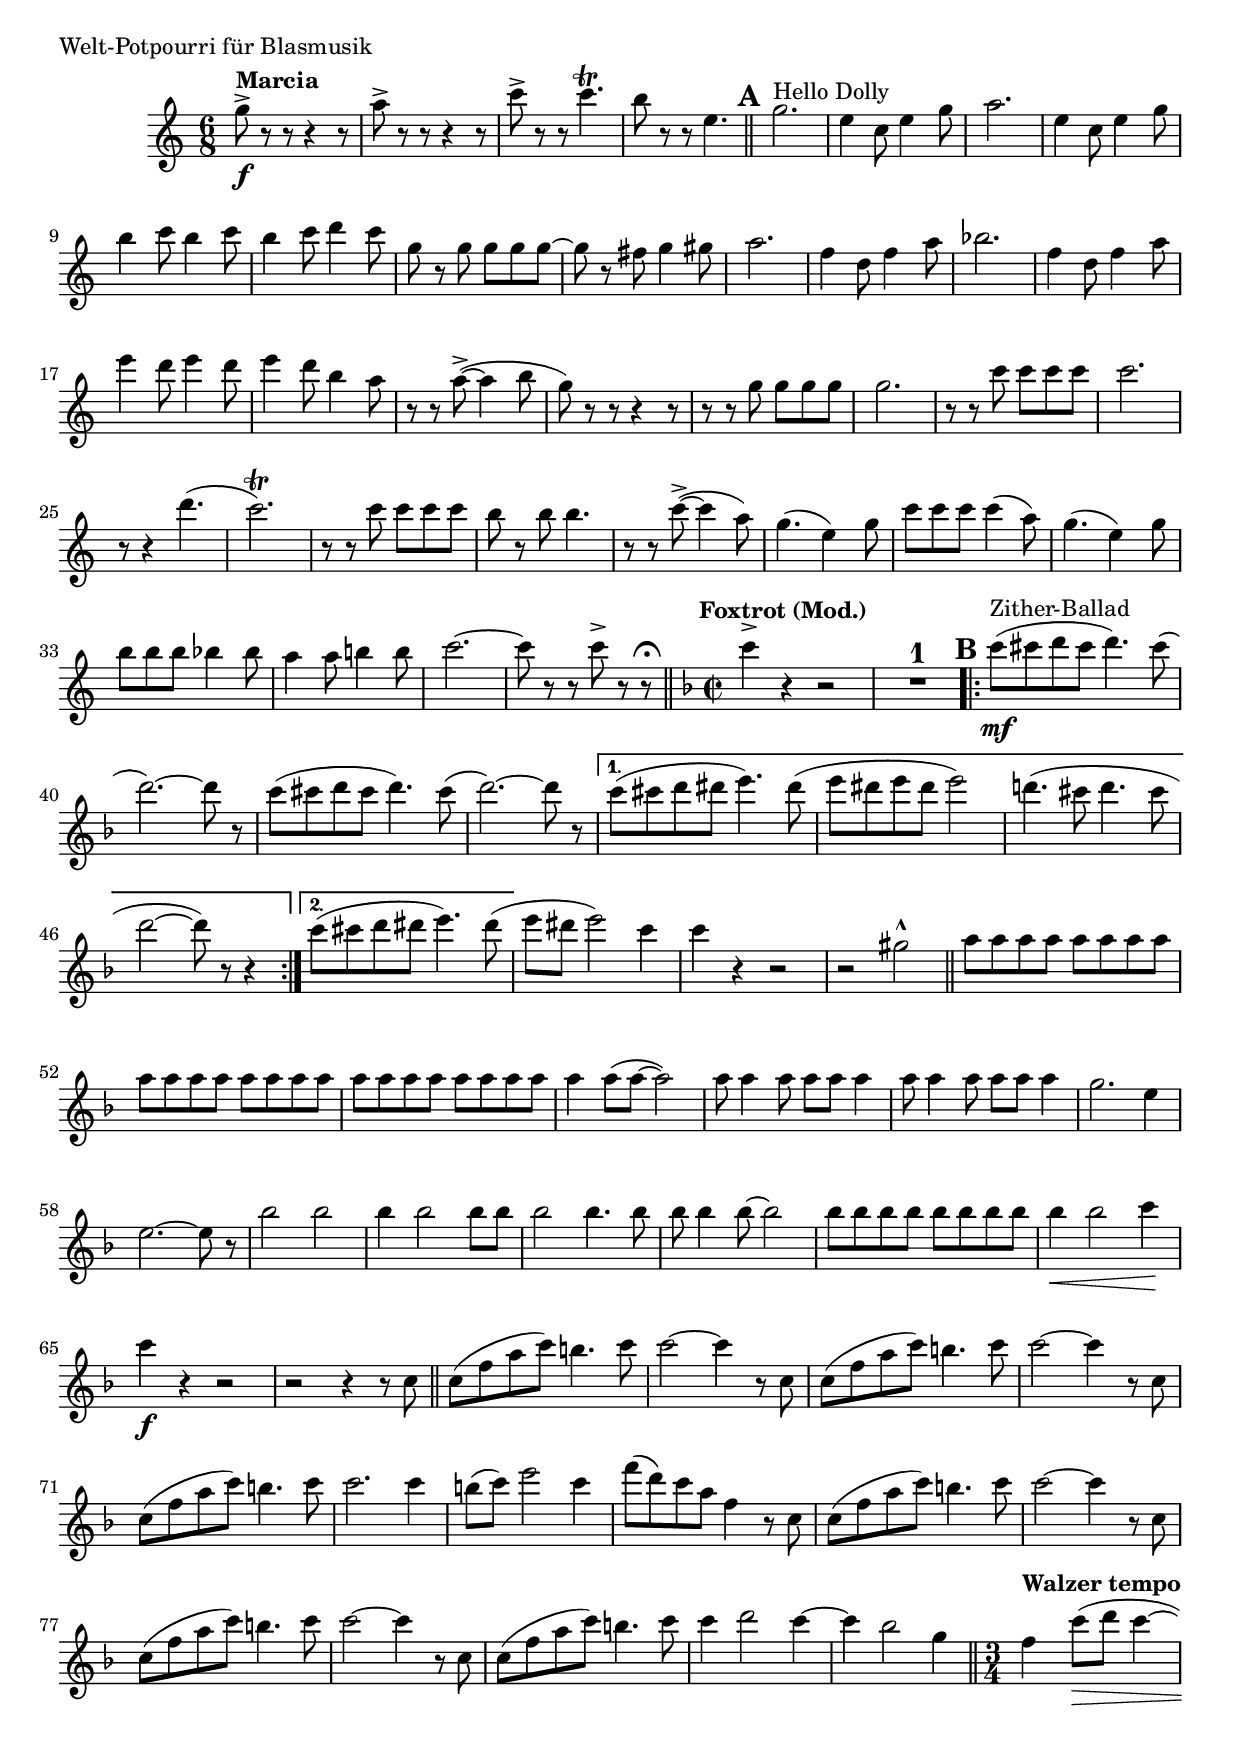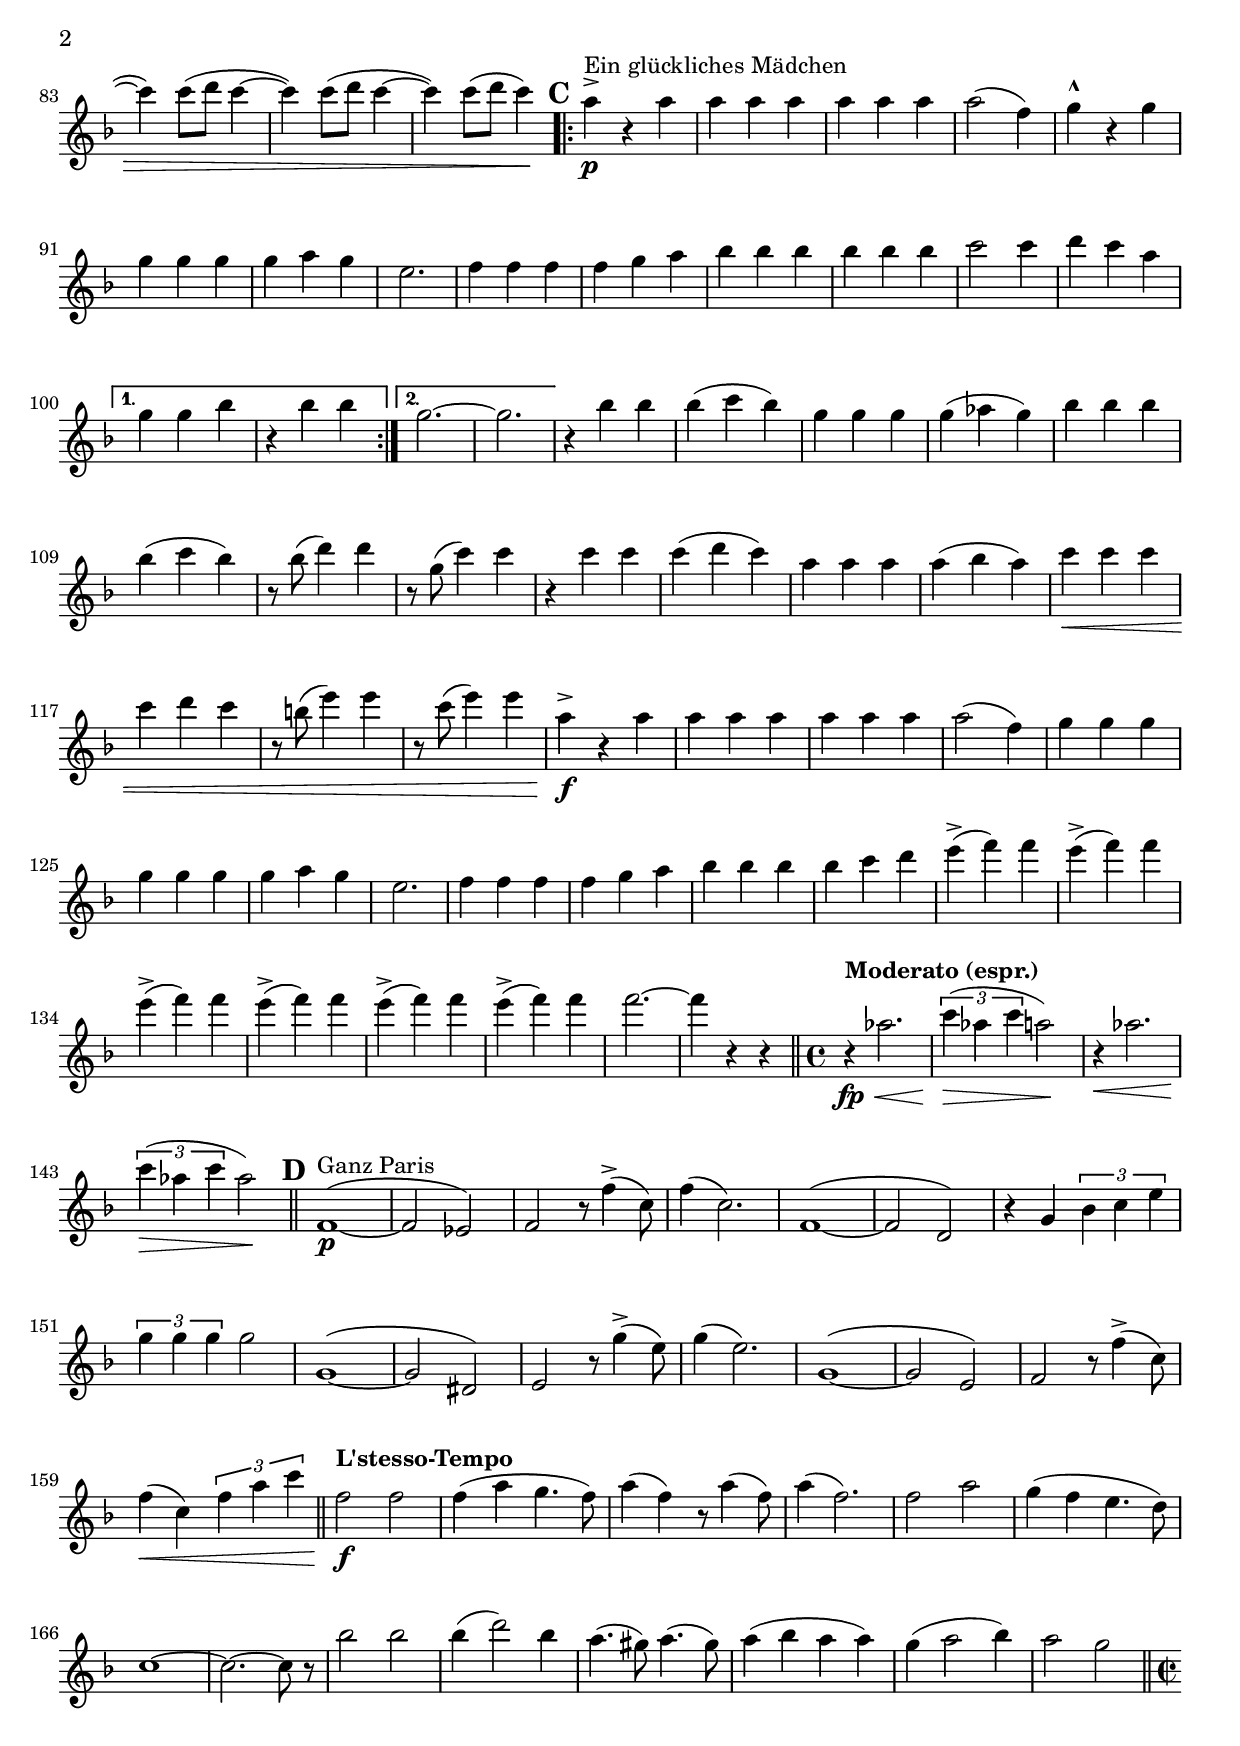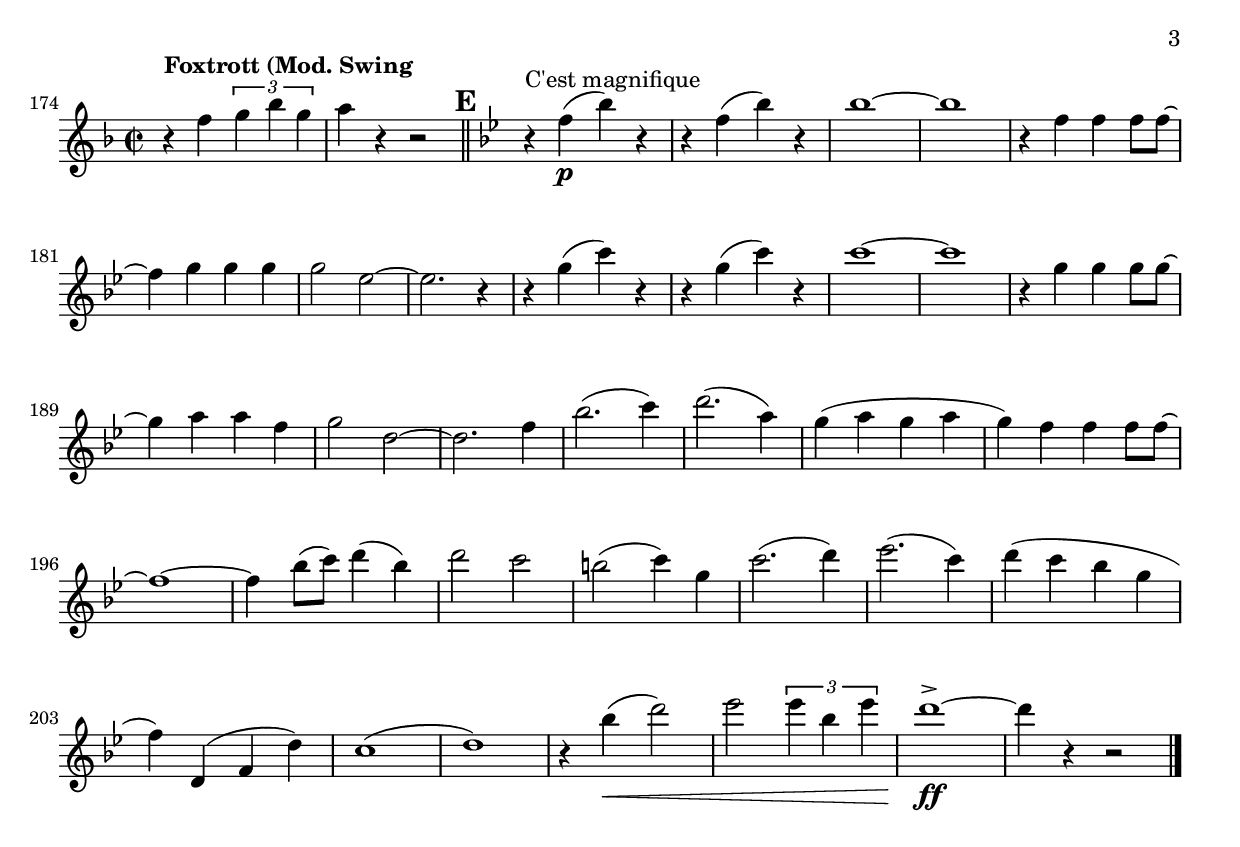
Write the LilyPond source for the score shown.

\version "2.18.0"
% When ready to include in collection:	1. Comment out top section with \Include file(s)
%					2. \midi section if present.
%Comment out from here
%{
\include "../../../Includes/Polis_format.ily"

%...to here
%}
    \score {

    	    % Svenska Polisens Marschbok
    \relative c'' {
    	    \time 6/8 \key c \major \clef treble
    	    \override TupletBracket.direction = #UP
    	    \set Score.markFormatter = #format-mark-circle-numbers    	    
    	    g'8->\f^\markup {\bold {Marcia}} r r r4 r8 |a-> r r r4 r8 
    	    c-> r r c4.\trill |b8 r r e,4.  
    	    \bar "||"
    	    
%Rehearsal Mark 1.
	    \mark \default
    	    g2.^\markup {Hello Dolly}
    	    e4 c8 e4 g8 |a2. |e4 c8 e4 g8 |b4 c8 b4 c8 |b4 c8 d4 c8 
    	    g r g g g g~ |g r fis g4 gis8 |a2. |f4 d8 f4 a8 |bes2. |f4 d8 f4 a8
    	    e' 4 d8 e4 d8 |e4 d8 b4 a8 |r r a8~-> (a4 b8 |g) r r r4 r8 
    	    r r g g g g |g2. |r8 r c c c c |c2. |r8 r4 d4. ( |c2.\trill )
    	    r8 r c c c c |b r b b4. |r8 r c~-> (c4 a8) |g4. (e4) g8 
    	    c c c c4 (a8) |g4. (e4) g8
    	    \override Script #'padding = #1
    	    b b b bes4 bes8 |a4 a8 b!4 b8 |c2.~ |c8 r r c-> r r \fermata   	    
%    	    \mark \markup { \musicglyph #"scripts.ufermata" }
    	    \bar "||" 
\key f \major \time 2/2
	    c4->^\markup {\bold {\halign #0 Foxtrot (Mod.)}} r r2 
	    R1^\markup {\normalsize\number 1}

%Rehearsal Mark 2.
	    \mark \default
	    \repeat volta 2 {
	        c8\mf^\markup {Zither-Ballad} (cis d cis d4.) cis8 ( |d2.~) d8 r 
	    c8 (cis d cis d4.) cis8 ( |d2.~) d8 r }    
	    \alternative {
	    	    {c8 (cis d dis e4.) dis8 ( |e dis e dis e2) 
	    	     d!4. (cis8 d4. cis8 |d2~ d8) r r4 }
	    	    {c8 (cis d dis e4.) dis8 (}
	    }
	    	    	    
	    e dis e2) c4 |c4 r r2 |r2 gis-^  \bar "||"	    	   	    
	    \repeat unfold 6 {a8 a a a} |a4 a8 (a~ a2) 
	    \repeat unfold 2 {a8 a4 a8 a a a4} |g2. e4 |e2.~ e8 r
	    bes'2 bes |bes4 bes2 bes8 bes |bes2 bes4. bes8 |bes bes4 bes8~ bes2 
	    \repeat unfold 4 {bes8 bes}
	    bes4\< bes2 c4\! |c\f r r2 |r r4 r8 c, \bar "||"
	    c (f a c) b4. c8 |c2~ c4 r8 c,
	    c (f a c) b4. c8 |c2~ c4 r8 c, |c (f a c) b4. c8 |c2. c4 
	    b8 (c) e2 c4 |f8 (d) c a f4 r8 c |c (f a c) b4. c8 |c2~ c4 r8 c,
	    c (f a c) b4. c8 |c2~ c4 r8 c, |c (f a c) b4. c8 |c4 d2 c4~ 
	    c bes2 g4 \bar "||"
\time 3/4
	    f4^\markup {\bold {Walzer tempo}} c'8\> (d c4~ |c) c8 (d c4~ 
	    c) c8 (d c4~ |c) c8 (d c4)\!
	    
%Rehearsal Mark 3.
	    \mark \default
	    \repeat volta 2 {
	    	    a4->\p^\markup {\concat {"Ein gl" \char#252 "ckliches M" 
	    	    \char#228 "dchen"}} r a |a4 a a |a a a
	    	    a2 (f4) |g-^ r g |g g g |g a g |e2. |f4 f f |f g a 
	    	    bes bes bes |bes bes bes |c2 c4 |d c a }
	    	    \alternative {
	    	    	    {g g bes |r bes bes}
	    	    	    {g2.~ |g }
	    	    } 
	   r4 bes bes |bes (c bes) |g g g |g (aes g) |bes bes bes |bes (c bes) 
	   r8 bes (d4) d
	   r8 g, (c4) c |r4 c c |c (d c)
	   a a a |a (bes a) |c\< c c |c d c 
	   r8 b (e4) e |r8 c (e4) e |a,->\f r a |a a a |a a a |a2 (f4) 
	   g g g |g g g |g a g |e2. |f4 f f |f g a |bes bes bes |bes c d 
	   \repeat unfold 6 {e-> (f) f} |f2.~ |f4 r r
	   \bar "||"
	   
	   \time 4/4
	   r4\fp\<^\markup {\bold {Moderato (espr.)}} aes,2. 
	   \tuplet 3/2 {c4\> (aes c} a2\!) |r4\< aes2. 
	   \tuplet 3/2 {c4\> (aes c} aes2\!)
	   \bar "||"
	   
%Rehearsal Mark 4.
	   \mark \default
	   \slurUp
	   f,1~\p^\markup {Ganz Paris} ( |f2 ees) |f r8 f'4-> (c8) |f4 (c2.)
	   f,1~ ( |f2 d) |r4 g \tuplet 3/2 {bes c e} |\tuplet 3/2 {g g g} g2
	   g,1~ ( |g2 dis) |e r8 g'4-> (e8) |g4 (e2.) |g,1~ ( |g2 e) 
	   f2 r8 f'4-> (c8) |f4\< (c) \tuplet 3/2 {f a c} 
	   \bar "||" 
	   f,2\f^\markup {\bold {L'stesso-Tempo}} f |f4 (a g4. f8) 
	   a4 (f) r8 a4 (f8) |a4 (f2.) |f2 a |g4 (f e4. d8) |c1~ 
	   c2.~ c8 r |bes'2 bes |bes4 (d2) bes4 |a4. (gis8) a4. (gis8) 
	   a4 (bes a a) |g4 (a2 bes4) |a2 g 
	   \bar "||"
\pageBreak	   
	   \time 2/2
	   r4^\markup {\bold {Foxtrott (Mod. Swing}} f \tuplet 3/2 {g bes g} 
	   a r r2 \bar "||"
	   

%Rehearsal Mark 5.
	   \mark \default
	   \key bes \major
	   r4^\markup {C'est magnifique} f\p (bes) r |r4 f (bes) r |bes1~ |bes  
	   r4 f f f8 f~ |f4 g g g |g2 ees~ |ees2. r4 |r g (c) r |r g (c) r 
	   c1~ |c |r4 g g g8 g~ |g4 a a f |g2 d~ |d2. f4 |bes2. (c4)
	   d2. (a4) |g (a g a |g) f f f8 f~ |f1~ |f4 bes8 (c) d4 (bes)|d2 c 
	   b2 (c4) g |c2. (d4) |ees2. (c4) |d (c bes g |f) d, (f d') |c1 ( |d) 
	   r4 bes'4\< (d2) |ees2 \tuplet 3/2 {ees4 bes ees} |d1~->\ff |d4 r r2
	   \bar "|."
    } %end relative

\header {
	piece = \markup {\concat {"Welt-Potpourri f" \char#252 
	"r Blasmusik"}} 
	composer = "Willi Loffler" 
}
 
} %end score


